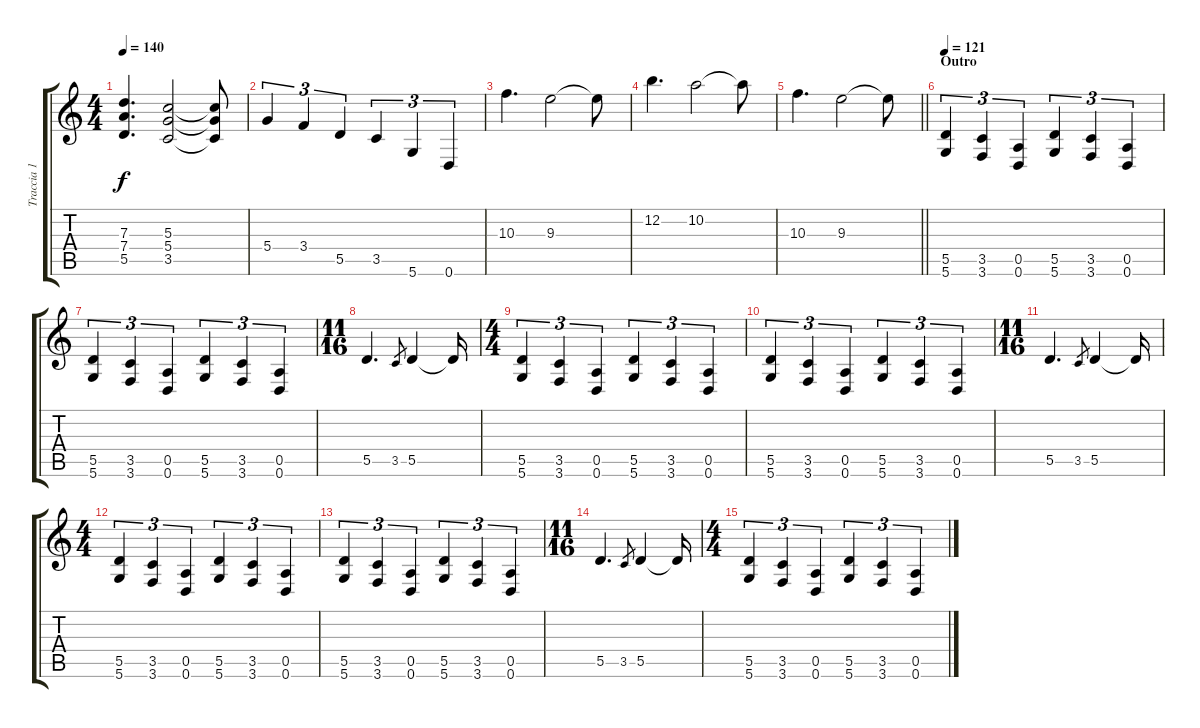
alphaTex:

\track ("Traccia 1" "Traccia 1") {instrument distortionguitar}
\staff {score tabs}
\tuning (E4 B3 G3 D3 A2 D2) {hide}
\ts (4 4)
\tempo 140
\clef g2
\ks c
(7.3 7.4 5.5).4{d dy f} (5.3 5.4 3.5).2 (5.3{t} 5.4{t} 3.5{t}).8 |
5.4.4{tu (3 2)} 3.4.4{tu (3 2)} 5.5.4{tu (3 2)} 3.5.4{tu (3 2)} 5.6.4{tu (3 2)} 0.6.4{tu (3 2)} |
10.3.4{d} 9.3.2 9.3{t}.8 |
12.2.4{d} 10.2.2 10.2{t}.8 |
\barLineRight lightlight
10.3.4{d} 9.3.2 9.3{t}.8 |
\section ("" "Outro")
\tempo 121
(5.5 5.6).4{tu (3 2)} (3.5 3.6).4{tu (3 2)} (0.5 0.6).4{tu (3 2)} (5.5 5.6).4{tu (3 2)} (3.5 3.6).4{tu (3 2)} (0.5 0.6).4{tu (3 2)} |
(5.5 5.6).4{tu (3 2)} (3.5 3.6).4{tu (3 2)} (0.5 0.6).4{tu (3 2)} (5.5 5.6).4{tu (3 2)} (3.5 3.6).4{tu (3 2)} (0.5 0.6).4{tu (3 2)} |
\ts (11 16)
5.5.4{d} 3.5.8{gr} 5.5.4 5.5{t}.16 |
\ts (4 4)
(5.5 5.6).4{tu (3 2)} (3.5 3.6).4{tu (3 2)} (0.5 0.6).4{tu (3 2)} (5.5 5.6).4{tu (3 2)} (3.5 3.6).4{tu (3 2)} (0.5 0.6).4{tu (3 2)} |
(5.5 5.6).4{tu (3 2)} (3.5 3.6).4{tu (3 2)} (0.5 0.6).4{tu (3 2)} (5.5 5.6).4{tu (3 2)} (3.5 3.6).4{tu (3 2)} (0.5 0.6).4{tu (3 2)} |
\ts (11 16)
5.5.4{d} 3.5.8{gr} 5.5.4 5.5{t}.16 |
\ts (4 4)
(5.5 5.6).4{tu (3 2)} (3.5 3.6).4{tu (3 2)} (0.5 0.6).4{tu (3 2)} (5.5 5.6).4{tu (3 2)} (3.5 3.6).4{tu (3 2)} (0.5 0.6).4{tu (3 2)} |
(5.5 5.6).4{tu (3 2)} (3.5 3.6).4{tu (3 2)} (0.5 0.6).4{tu (3 2)} (5.5 5.6).4{tu (3 2)} (3.5 3.6).4{tu (3 2)} (0.5 0.6).4{tu (3 2)} |
\ts (11 16)
5.5.4{d} 3.5.8{gr} 5.5.4 5.5{t}.16 |
\ts (4 4)
(5.5 5.6).4{tu (3 2)} (3.5 3.6).4{tu (3 2)} (0.5 0.6).4{tu (3 2)} (5.5 5.6).4{tu (3 2)} (3.5 3.6).4{tu (3 2)} (0.5 0.6).4{tu (3 2)}
